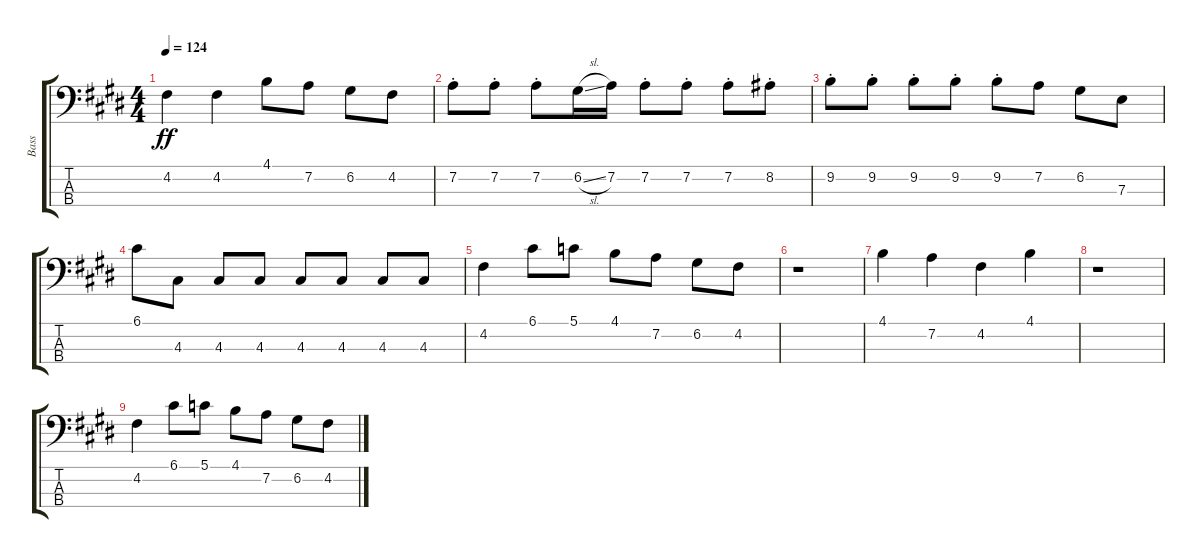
\track ("Bass" "Bass") {instrument electricbassfinger}
\staff {score tabs}
\tuning (G2 D2 A1 E1) {hide}
\ts (4 4)
\tempo 124
\clef f4
\ks e
4.2.4{dy ff} 4.2.4 4.1.8 7.2.8 6.2.8 4.2.8 |
7.2{st}.8 7.2{st}.8 7.2{st}.8 6.2{sl}.16 7.2.16 7.2{st}.8 7.2{st}.8 7.2{st}.8 8.2{st}.8 |
9.2{st}.8 9.2{st}.8 9.2{st}.8 9.2{st}.8 9.2{st}.8 7.2.8 6.2.8 7.3.8 |
6.1.8 4.3.8 4.3.8 4.3.8 4.3.8 4.3.8 4.3.8 4.3.8 |
4.2.4 6.1.8 5.1.8 4.1.8 7.2.8 6.2.8 4.2.8 |
r.1 |
4.1.4 7.2.4 4.2.4 4.1.4 |
r.1 |
4.2.4 6.1.8 5.1.8 4.1.8 7.2.8 6.2.8 4.2.8
